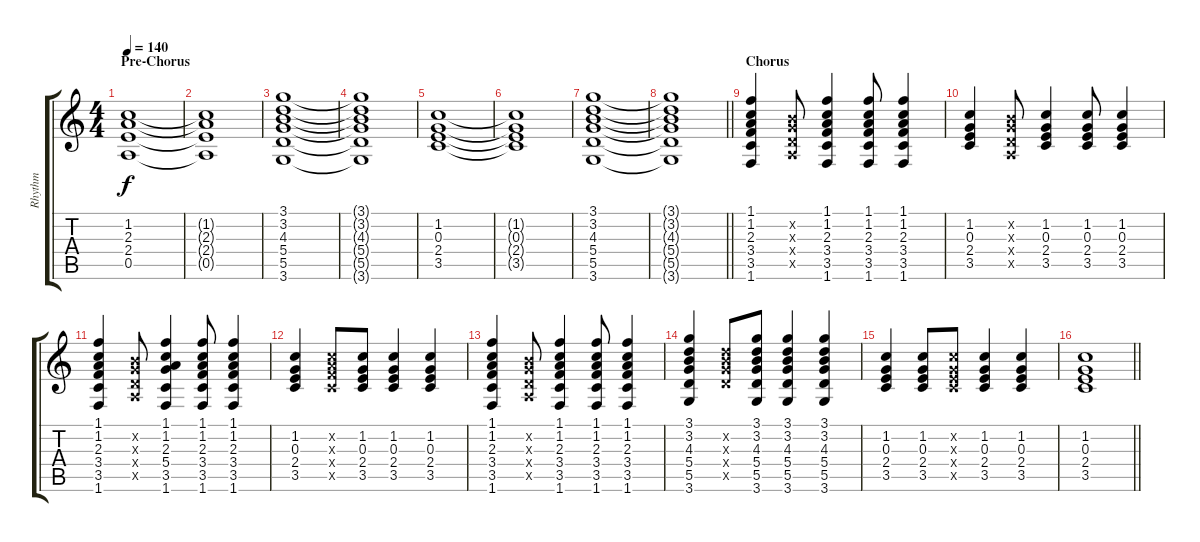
\track ("Rhythm" "Rhythm") {instrument electricguitarjazz}
\staff {score tabs}
\tuning (E4 B3 G3 D3 A2 E2) {hide}
\ts (4 4)
\section ("" "Pre-Chorus")
\tempo 140
\clef g2
\ks c
(1.2 2.3 2.4 0.5).1{dy f} |
(1.2{t} 2.3{t} 2.4{t} 0.5{t}).1 |
(3.1 3.2 4.3 5.4 5.5 3.6).1 |
(3.1{t} 3.2{t} 4.3{t} 5.4{t} 5.5{t} 3.6{t}).1 |
(1.2 0.3 2.4 3.5).1 |
(1.2{t} 0.3{t} 2.4{t} 3.5{t}).1 |
(3.1 3.2 4.3 5.4 5.5 3.6).1 |
\barLineRight lightlight
(3.1{t} 3.2{t} 4.3{t} 5.4{t} 5.5{t} 3.6{t}).1 |
\section ("" "Chorus")
(1.1 1.2 2.3 3.4 3.5 1.6).4{volume 7} (0.2{x} 0.3{x} 0.4{x} 0.5{x}).8 (1.1 1.2 2.3 3.4 3.5 1.6).4 (1.1 1.2 2.3 3.4 3.5 1.6).8 (1.1 1.2 2.3 3.4 3.5 1.6).4 |
(1.2 0.3 2.4 3.5).4 (0.2{x} 0.3{x} 0.4{x} 0.5{x}).8 (1.2 0.3 2.4 3.5).4 (1.2 0.3 2.4 3.5).8 (1.2 0.3 2.4 3.5).4 |
(1.1 1.2 2.3 3.4 3.5 1.6).4 (0.2{x} 0.3{x} 0.4{x} 0.5{x}).8 (1.1 1.2 2.3 5.4 3.5 1.6).4 (1.1 1.2 2.3 3.4 3.5 1.6).8 (1.1 1.2 2.3 3.4 3.5 1.6).4 |
(1.2 0.3 2.4 3.5).4 (1.2{x} 2.3{x} 3.4{x} 3.5{x}).8 (1.2 0.3 2.4 3.5).8 (1.2 0.3 2.4 3.5).4 (1.2 0.3 2.4 3.5).4 |
(1.1 1.2 2.3 3.4 3.5 1.6).4{volume 7} (0.2{x} 0.3{x} 0.4{x} 0.5{x}).8 (1.1 1.2 2.3 3.4 3.5 1.6).4 (1.1 1.2 2.3 3.4 3.5 1.6).8 (1.1 1.2 2.3 3.4 3.5 1.6).4 |
(3.1 3.2 4.3 5.4 5.5 3.6).4 (3.2{x} 4.3{x} 5.4{x} 5.5{x}).8 (3.1 3.2 4.3 5.4 5.5 3.6).8 (3.1 3.2 4.3 5.4 5.5 3.6).4 (3.1 3.2 4.3 5.4 5.5 3.6).4 |
(1.2 0.3 2.4 3.5).4 (1.2 0.3 2.4 3.5).8 (1.2{x} 0.3{x} 2.4{x} 3.5{x}).8 (1.2 0.3 2.4 3.5).4 (1.2 0.3 2.4 3.5).4 |
\barLineRight lightlight
(1.2 0.3 2.4 3.5).1
